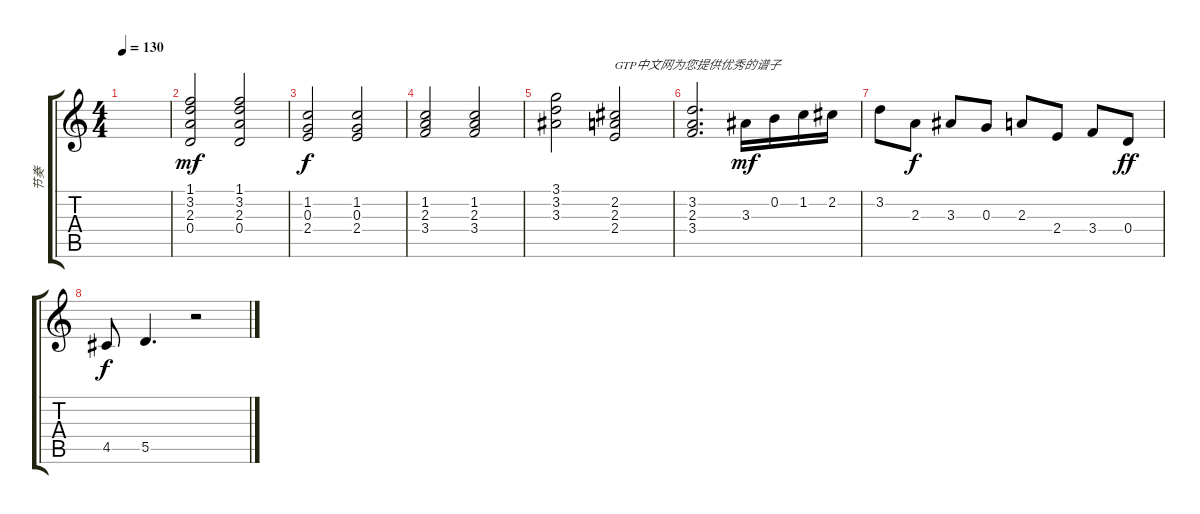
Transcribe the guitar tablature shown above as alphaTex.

\track ("节奏" "节奏") {instrument acousticguitarsteel}
\staff {score tabs}
\tuning (E4 B3 G3 D3 A2 E2) {hide}
\ts (4 4)
\tempo 130
\clef g2
\ks c
|
(1.1 3.2 2.3 0.4).2{dy mf} (1.1 3.2 2.3 0.4).2 |
(1.2 0.3 2.4).2{dy f} (1.2 0.3 2.4).2 |
(1.2 2.3 3.4).2 (1.2 2.3 3.4).2 |
(3.1 3.2 3.3).2 (2.2 2.3 2.4).2{txt "GTP中文网为您提供优秀的谱子"} |
(3.2 2.3 3.4).2{d} 3.3.16{dy mf} 0.2.16 1.2.16 2.2.16 |
3.2.8 2.3.8{dy f} 3.3.8 0.3.8 2.3.8 2.4.8 3.4.8 0.4.8{dy ff} |
4.5.8{dy f} 5.5.4{d} r.2
